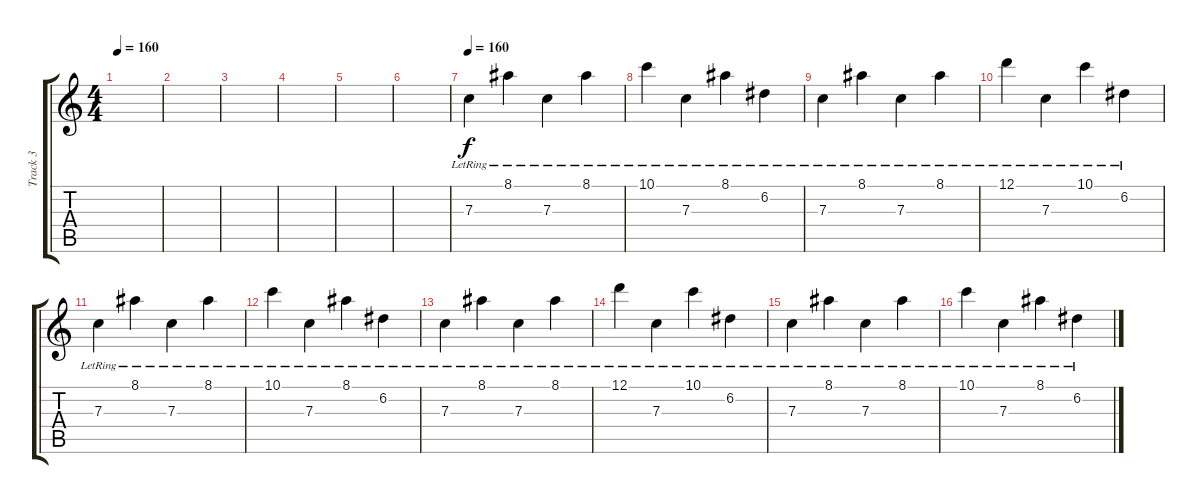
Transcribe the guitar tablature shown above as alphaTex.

\track ("Track 3" "Track 3") {instrument electricguitarclean}
\staff {score tabs}
\tuning (D4 A3 F3 C3 G2 C2) {hide}
\ts (4 4)
\tempo 160
\clef g2
\ks c
|
|
|
|
|
|
\tempo 160
7.3{lr}.4 8.1{lr}.4 7.3{lr}.4 8.1{lr}.4 |
10.1{lr}.4 7.3{lr}.4 8.1{lr}.4 6.2{lr}.4 |
7.3{lr}.4 8.1{lr}.4 7.3{lr}.4 8.1{lr}.4 |
12.1{lr}.4 7.3{lr}.4 10.1{lr}.4 6.2{lr}.4 |
7.3{lr}.4 8.1{lr}.4 7.3{lr}.4 8.1{lr}.4 |
10.1{lr}.4 7.3{lr}.4 8.1{lr}.4 6.2{lr}.4 |
7.3{lr}.4 8.1{lr}.4 7.3{lr}.4 8.1{lr}.4 |
12.1{lr}.4 7.3{lr}.4 10.1{lr}.4 6.2{lr}.4 |
7.3{lr}.4 8.1{lr}.4 7.3{lr}.4 8.1{lr}.4 |
10.1{lr}.4 7.3{lr}.4 8.1{lr}.4 6.2{lr}.4
